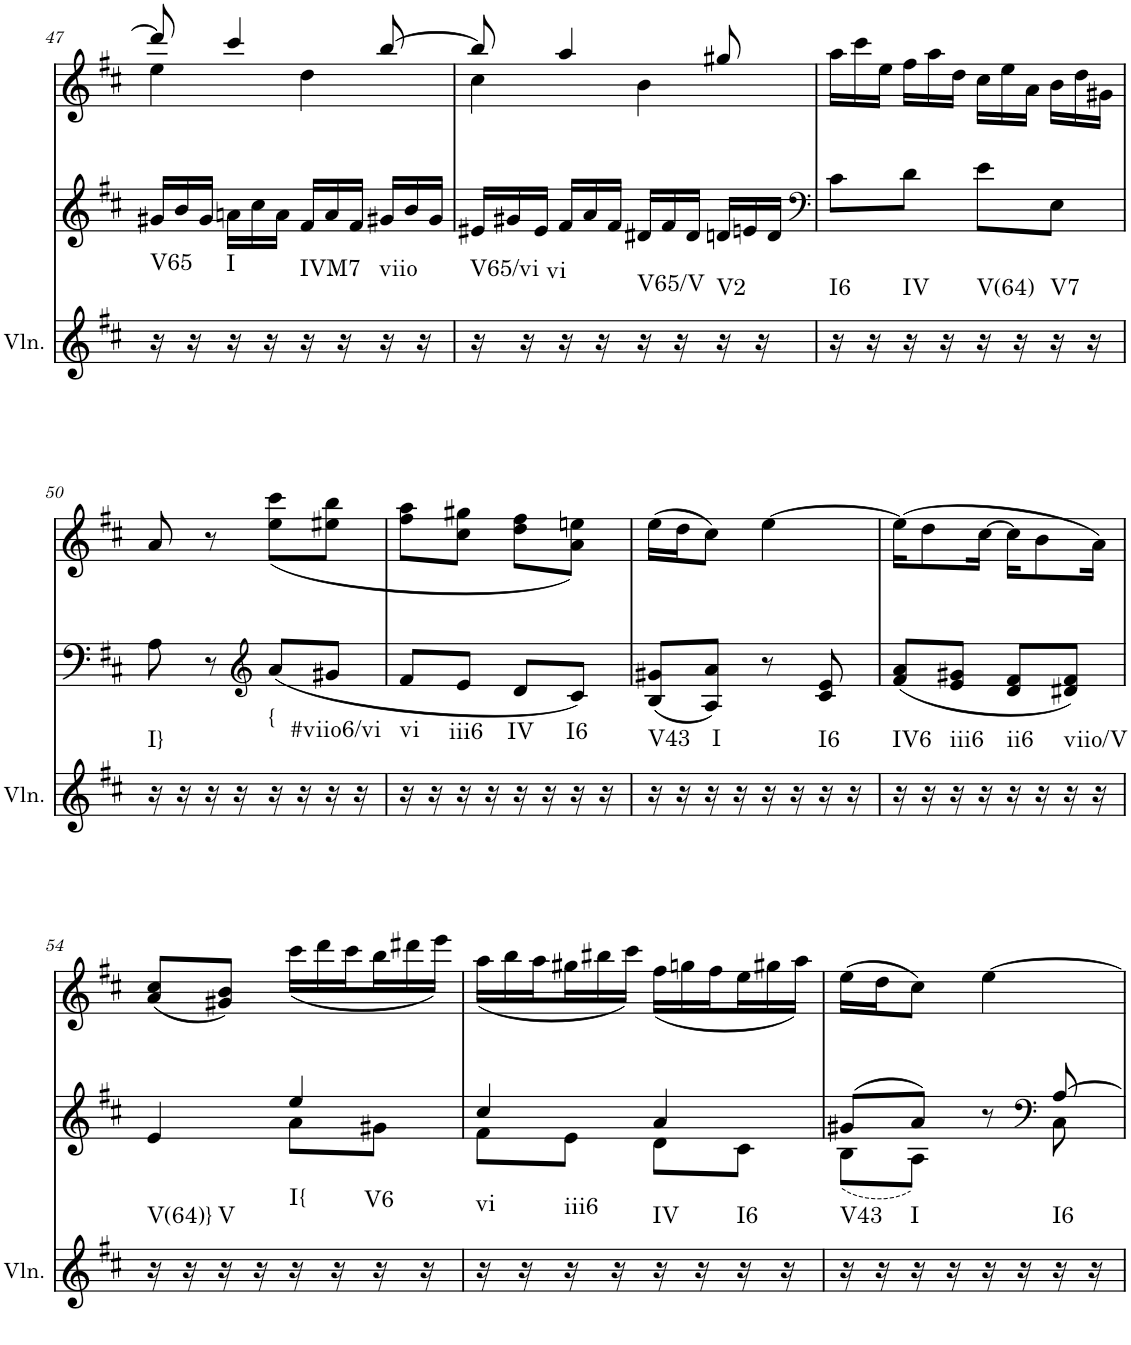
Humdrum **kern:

**kern	**harte	**kern	**kern
*part3	*part3	*part2	*part1
*staff3	*	*staff2	*staff1
*I"Violin	*	*I"Piano, unbenannt	*I"Piano, unbenannt
*I'Vln.	*	*I'Pno	*I'Pno
!!LO:PB:g=z
*clefG2	*	*clefG2	*clefG2
*k[f#c#]	*	*k[f#c#]	*k[f#c#]
*M2/4	*	*M2/4	*M2/4
*	*	*Xtuplet	*
=47	=47	=47	=47
*	*	*	*^
!	!LO:H:kt=V65	!	!	!
16r	N	24g#X/LL	8ddd/]	4ee\
.	.	24b/	.	.
16r	.	.	.	.
.	.	24g#/JJ	.	.
!	!LO:H:kt=I	!	!	!
16r	N	24an\LL	4ccc#/	.
.	.	24cc#\	.	.
16r	.	.	.	.
.	.	24a\JJ	.	.
!	!LO:H:kt=IVM7	!	!	!
16r	N	24f#/LL	.	4dd\
.	.	24a/	.	.
16r	.	.	.	.
.	.	24f#/JJ	.	.
!	!LO:H:kt=viio	!	!	!
16r	N	24g#X/LL	[8bb/	.
.	.	24b/	.	.
16r	.	.	.	.
.	.	24g#/JJ	.	.
=48	=48	=48	=48	=48
!	!LO:H:kt=V65/vi	!	!	!
16r	N	24e#X/LL	8bb/]	4cc#\
.	.	24g#X/	.	.
16r	.	.	.	.
.	.	24e#/JJ	.	.
!	!LO:H:kt=vi	!	!	!
16r	N	24f#/LL	4aa/	.
.	.	24a/	.	.
16r	.	.	.	.
.	.	24f#/JJ	.	.
!	!LO:H:kt=V65/V	!	!	!
16r	N	24d#X/LL	.	4b\
.	.	24f#/	.	.
16r	.	.	.	.
.	.	24d#/JJ	.	.
!	!LO:H:kt=V2	!	!	!
16r	N	24dn/LL	8gg#X/	.
.	.	24en/	.	.
16r	.	.	.	.
.	.	24d/JJ	.	.
*	*	*	*v	*v
=49	=49	=49	=49
*	*	*clefF4	*
*	*	*	*Xtuplet
!	!LO:H:kt=I6	!	!
16r	N	8c#\L	24aa\LL
.	.	.	24ccc#\
16r	.	.	.
.	.	.	24ee\JJ
!	!LO:H:kt=IV	!	!
16r	N	8d\J	24ff#\LL
.	.	.	24aa\
16r	.	.	.
.	.	.	24dd\JJ
!	!LO:H:kt=V(64)	!	!
16r	N	8e\L	24cc#\LL
.	.	.	24ee\
16r	.	.	.
.	.	.	24a\JJ
!	!LO:H:kt=V7	!	!
16r	N	8E\J	24b\LL
.	.	.	24dd\
16r	.	.	.
.	.	.	24g#X\JJ
!!LO:LB:g=z
=50	=50	=50	=50
!	!LO:H:kt=I}	!	!
16r	N	8A\	8a/
16r	.	.	.
16r	.	8r	8r
16r	.	.	.
*	*	*clefG2	*
!	!LO:H:kt={	!	!
16r	N	(8a/L	(<8ee\ 8ccc#\L
16r	.	.	.
!	!LO:H:kt=#viio6/vi	!	!
16r	N	8g#X/J	8ee#X\ 8bb\J
16r	.	.	.
=51	=51	=51	=51
!	!LO:H:kt=vi	!	!
16r	N	8f#/L	8ff#\ 8aa\L
16r	.	.	.
!	!LO:H:kt=iii6	!	!
16r	N	8e/J	8cc#\ 8gg#X\J
16r	.	.	.
!	!LO:H:kt=IV	!	!
16r	N	8d/L	8dd\ 8ff#\L
16r	.	.	.
!	!LO:H:kt=I6	!	!
16r	N	8c#/J)	8a\ 8een\J)
16r	.	.	.
=52	=52	=52	=52
!	!LO:H:kt=V43	!	!
16r	N	(8B/ 8g#X/L	(16ee\LL
16r	.	.	16dd\J
!	!LO:H:kt=I	!	!
16r	N	8A/ 8a/J)	8cc#\J)
16r	.	.	.
16r	.	8r	[4ee\
16r	.	.	.
!	!LO:H:kt=I6	!	!
16r	N	8c#/ 8e/	.
16r	.	.	.
=53	=53	=53	=53
!	!LO:H:kt=IV6	!	!
16r	N	(8f#/ 8a/L	(16ee\KL]
16r	.	.	8dd\
!	!LO:H:kt=iii6	!	!
16r	N	8e/ 8g#X/J	.
16r	.	.	[16cc#\Jk
!	!LO:H:kt=ii6	!	!
16r	N	8d/ 8f#/L	16cc#\KL]
16r	.	.	8b\
!	!LO:H:kt=viio/V	!	!
16r	N	8d#X/ 8f#/J)	.
16r	.	.	16a\Jk)
!!LO:LB:g=z
=54	=54	=54	=54
*	*	*^	*
!	!LO:H:kt=V(64)}	!	!	!
16r	N	4e/	4ryy	(8a/ 8cc#/L
16r	.	.	.	.
!	!LO:H:kt=V	!	!	!
16r	N	.	.	8g#X/ 8b/J)
16r	.	.	.	.
!	!LO:H:kt=I{	!	!	!
16r	N	4ee/	8a\L	(<24ccc#\LL
.	.	.	.	24ddd\
16r	.	.	.	.
.	.	.	.	24ccc#\
!	!LO:H:kt=V6	!	!	!
16r	N	.	8g#X\J	24bb\
.	.	.	.	24ddd#X\
16r	.	.	.	.
.	.	.	.	24eee\JJ)
=55	=55	=55	=55	=55
!	!LO:H:kt=vi	!	!	!
16r	N	4cc#/	8f#\L	(<24aa\LL
.	.	.	.	24bb\
16r	.	.	.	.
.	.	.	.	24aa\
!	!LO:H:kt=iii6	!	!	!
16r	N	.	8e\J	24gg#X\
.	.	.	.	24bb#X\
16r	.	.	.	.
.	.	.	.	24ccc#\JJ)
!	!LO:H:kt=IV	!	!	!
16r	N	4a/	8d\L	(<24ff#\LL
.	.	.	.	24ggn\
16r	.	.	.	.
.	.	.	.	24ff#\
!	!LO:H:kt=I6	!	!	!
16r	N	.	8c#\J	24ee\
.	.	.	.	24gg#X\
16r	.	.	.	.
.	.	.	.	24aa\JJ)
=56	=56	=56	=56	=56
!	!LO:H:kt=V43	!	!	!
16r	N	(8g#X/L	(8B\L	(16ee\LL
16r	.	.	.	16dd\J
!	!LO:H:kt=I	!	!	!
16r	N	8a/J)	8A\J)	8cc#\J)
16r	.	.	.	.
16r	.	8r	8ryy	[4ee\
16r	.	.	.	.
*	*	*clefF4	*	*
!	!LO:H:kt=I6	!	!	!
16r	N	[8A/	8C#\	.
16r	.	.	.	.
*	*	*v	*v	*
=	=	=	=
*-	*-	*-	*-
